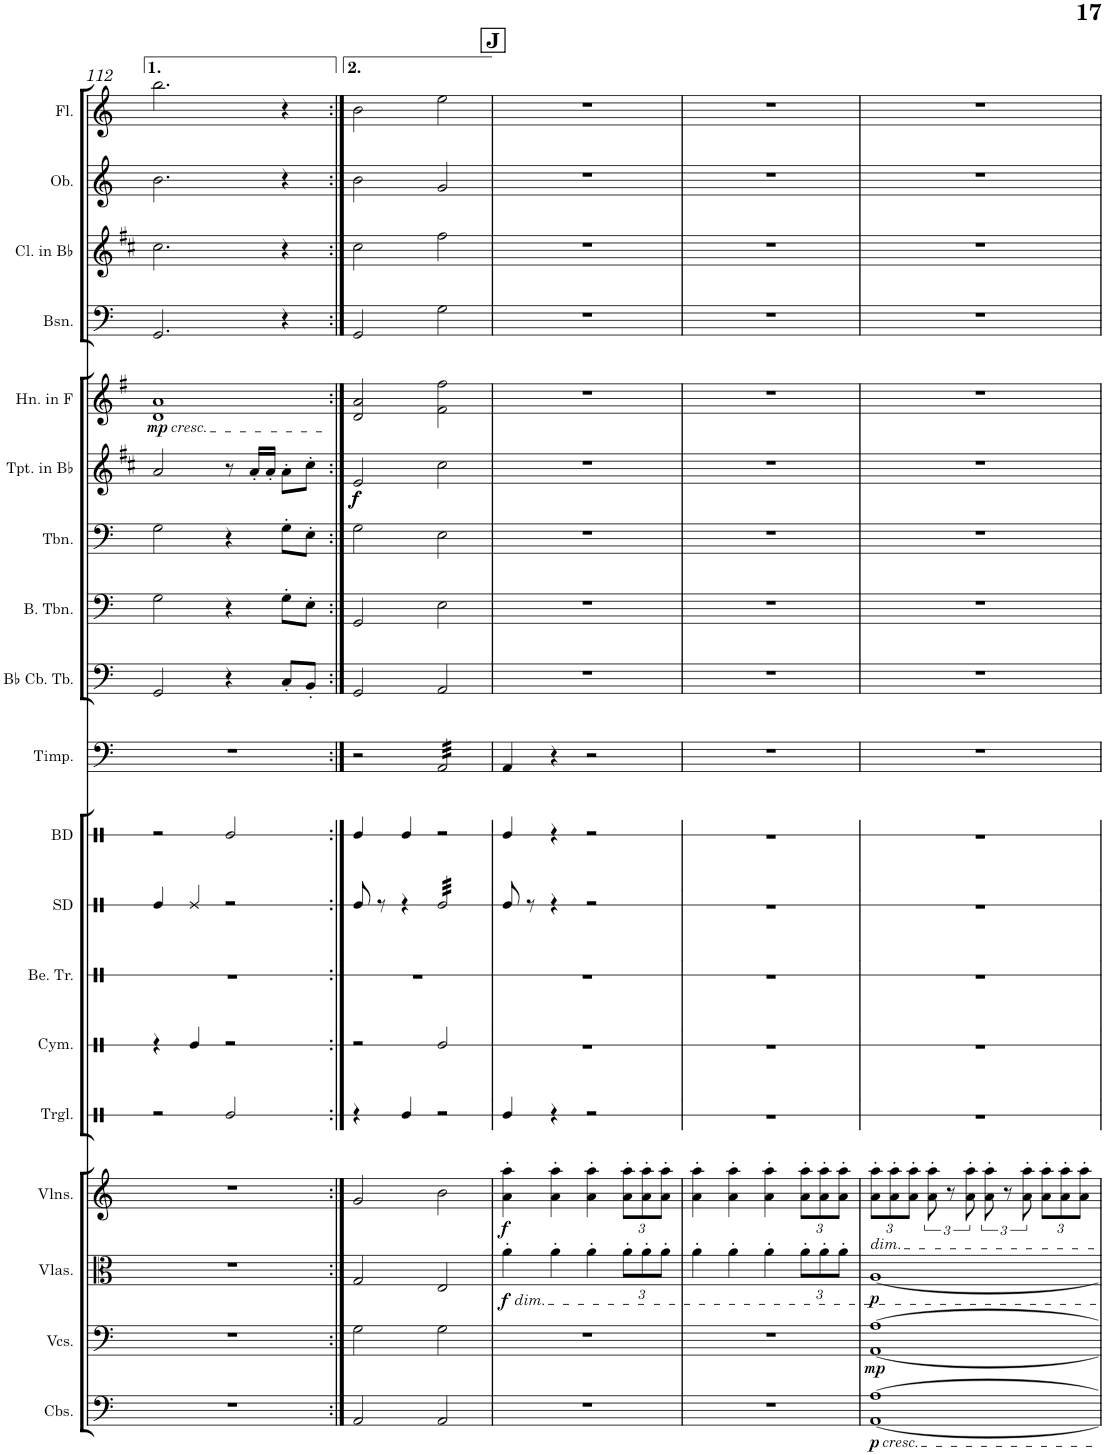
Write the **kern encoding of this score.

**kern	**dynam	**kern	**dynam	**kern	**dynam	**kern	**dynam	**kern	**kern	**kern	**kern	**kern	**kern	**kern	**kern	**kern	**kern	**dynam	**kern	**dynam	**kern	**kern	**kern	**kern
*part19	*part19	*part18	*part18	*part17	*part17	*part16	*part16	*part15	*part14	*part13	*part12	*part11	*part10	*part9	*part8	*part7	*part6	*part6	*part5	*part5	*part4	*part3	*part2	*part1
*staff19	*staff19	*staff18	*staff18	*staff17	*staff17	*staff16	*staff16	*staff15	*staff14	*staff13	*staff12	*staff11	*staff10	*staff9	*staff8	*staff7	*staff6	*staff6	*staff5	*staff5	*staff4	*staff3	*staff2	*staff1
*I"Contrabasses	*	*I"Violoncellos	*	*I"Violas	*	*I"Violins	*	*I"Triangle	*I"Cymbals	*I"Bell Tree	*I"Snare Drum	*I"Bass Drum	*I"Timpani	*I"Bb Contrabass Tuba	*I"Bass Trombone	*I"Trombone	*I"Trumpet in Bb	*	*I"Horn in F	*	*I"Bassoon	*I"Clarinet in Bb	*I"Oboe	*I"Flute
*I'Cbs.	*	*I'Vcs.	*	*I'Vlas.	*	*I'Vlns.	*	*I'Trgl.	*I'Cym.	*I'Be. Tr.	*I'SD	*I'BD	*I'Timp.	*I'Bb Cb. Tb.	*I'B. Tbn.	*I'Tbn.	*I'Tpt. in Bb	*	*I'Hn. in F	*	*I'Bsn.	*I'Cl. in Bb	*I'Ob.	*I'Fl.
!!LO:PB:g=z
*clefF4	*	*clefF4	*	*clefC3	*	*clefG2	*	*clefX	*clefX	*clefX	*clefX	*clefX	*clefF4	*clefF4	*clefF4	*clefF4	*clefG2	*	*clefG2	*	*clefF4	*clefG2	*clefG2	*clefG2
*Trd7c12	*	*	*	*	*	*	*	*	*	*	*	*	*	*	*	*	*Trd1c2	*	*Trd4c7	*	*	*Trd1c2	*	*
*k[]	*	*k[]	*	*k[]	*	*k[]	*	*k[]	*k[]	*k[]	*k[]	*k[]	*k[]	*k[]	*k[]	*k[]	*k[f#c#]	*	*k[f#]	*	*k[]	*k[f#c#]	*k[]	*k[]
*M4/4	*	*M4/4	*	*M4/4	*	*M4/4	*	*M4/4	*M4/4	*M4/4	*M4/4	*M4/4	*M4/4	*M4/4	*M4/4	*M4/4	*M4/4	*	*M4/4	*	*M4/4	*M4/4	*M4/4	*M4/4
=112	=112	=112	=112	=112	=112	=112	=112	=112	=112	=112	=112	=112	=112	=112	=112	=112	=112	=112	=112	=112	=112	=112	=112	=112
!	!	!	!	!	!	!	!	!	!	!	!	!	!	!	!	!	!	!	!LO:TX:b:i:t=cresc.	!	!	!	!	!
!	!	!	!	!	!	!	!	!	!	!	!	!	!	!	!	!	!	!	!	!LO:DY:b	!	!	!	!
1r	.	1r	.	1r	.	1r	.	2r	4r	1r	4Re/	2r	1r	2GG/	2G\	2G\	2a/	.	1d 1a	mp	2.GG/	2.cc#\	2.b\	2.bb\
.	.	.	.	.	.	.	.	.	4Re/	.	4Re/	.	.	.	.	.	.	.	.	.	.	.	.	.
.	.	.	.	.	.	.	.	2Re/	2r	.	2r	2Re/	.	4r	4r	4r	8r	.	.	.	.	.	.	.
.	.	.	.	.	.	.	.	.	.	.	.	.	.	.	.	.	16a'/LL	.	.	.	.	.	.	.
.	.	.	.	.	.	.	.	.	.	.	.	.	.	.	.	.	16a'/JJ	.	.	.	.	.	.	.
.	.	.	.	.	.	.	.	.	.	.	.	.	.	8C'/L	8G'\L	8G'\L	8a'\L	.	.	.	4r	4r	4r	4r
.	.	.	.	.	.	.	.	.	.	.	.	.	.	8BB'/J	8E'\J	8E'\J	8cc#'\J	.	.	.	.	.	.	.
=113:|!	=113:|!	=113:|!	=113:|!	=113:|!	=113:|!	=113:|!	=113:|!	=113:|!	=113:|!	=113:|!	=113:|!	=113:|!	=113:|!	=113:|!	=113:|!	=113:|!	=113:|!	=113:|!	=113:|!	=113:|!	=113:|!	=113:|!	=113:|!	=113:|!
!	!	!	!	!	!	!	!	!	!	!	!	!	!	!	!	!	!	!LO:DY:b	!	!	!	!	!	!
!	!	!	!	!	!	!	!	!	!	!	!	!	!	!	!	!	!	!LO:DY:n=1:b	!	!	!	!	!	!
2AA/	.	2G\	.	2G/	.	2g/	.	4r	2r	1r	8Re/	4Re/	2r	2GG/	2GG/	2G\	2e/	f f	2d/ 2a/	.	2GG/	2cc#\	2b\	2b\
.	.	.	.	.	.	.	.	.	.	.	8r	.	.	.	.	.	.	.	.	.	.	.	.	.
.	.	.	.	.	.	.	.	4Re/	.	.	4r	4Re/	.	.	.	.	.	.	.	.	.	.	.	.
*	*	*	*	*	*	*	*	*	*	*	*tremolo	*	*	*	*	*	*	*	*	*	*	*	*	*
*	*	*	*	*	*	*	*	*	*	*	*	*	*tremolo	*	*	*	*	*	*	*	*	*	*	*
2AA/	.	2G\	.	2E/	.	2b\	.	2r	2Re/	.	32Re/LLL	2r	32AA/LLL	2AA/	2E\	2E\	2cc#\	.	2f#\ 2ff#\	.	2G\	2ff#\	2g/	2ee\
.	.	.	.	.	.	.	.	.	.	.	32Re/	.	32AA/	.	.	.	.	.	.	.	.	.	.	.
.	.	.	.	.	.	.	.	.	.	.	32Re/	.	32AA/	.	.	.	.	.	.	.	.	.	.	.
.	.	.	.	.	.	.	.	.	.	.	32Re/	.	32AA/	.	.	.	.	.	.	.	.	.	.	.
.	.	.	.	.	.	.	.	.	.	.	32Re/	.	32AA/	.	.	.	.	.	.	.	.	.	.	.
.	.	.	.	.	.	.	.	.	.	.	32Re/	.	32AA/	.	.	.	.	.	.	.	.	.	.	.
.	.	.	.	.	.	.	.	.	.	.	32Re/	.	32AA/	.	.	.	.	.	.	.	.	.	.	.
.	.	.	.	.	.	.	.	.	.	.	32Re/	.	32AA/	.	.	.	.	.	.	.	.	.	.	.
.	.	.	.	.	.	.	.	.	.	.	32Re/	.	32AA/	.	.	.	.	.	.	.	.	.	.	.
.	.	.	.	.	.	.	.	.	.	.	32Re/	.	32AA/	.	.	.	.	.	.	.	.	.	.	.
.	.	.	.	.	.	.	.	.	.	.	32Re/	.	32AA/	.	.	.	.	.	.	.	.	.	.	.
.	.	.	.	.	.	.	.	.	.	.	32Re/	.	32AA/	.	.	.	.	.	.	.	.	.	.	.
.	.	.	.	.	.	.	.	.	.	.	32Re/	.	32AA/	.	.	.	.	.	.	.	.	.	.	.
.	.	.	.	.	.	.	.	.	.	.	32Re/	.	32AA/	.	.	.	.	.	.	.	.	.	.	.
.	.	.	.	.	.	.	.	.	.	.	32Re/	.	32AA/	.	.	.	.	.	.	.	.	.	.	.
.	.	.	.	.	.	.	.	.	.	.	32Re/JJJ	.	32AA/JJJ	.	.	.	.	.	.	.	.	.	.	.
*	*	*	*	*	*	*	*	*	*	*	*	*	*Xtremolo	*	*	*	*	*	*	*	*	*	*	*
*	*	*	*	*	*	*	*	*	*	*	*Xtremolo	*	*	*	*	*	*	*	*	*	*	*	*	*
!!LO:REH:place=s1:a:B:cj:fs=14:t=J
=114	=114	=114	=114	=114	=114	=114	=114	=114	=114	=114	=114	=114	=114	=114	=114	=114	=114	=114	=114	=114	=114	=114	=114	=114
!	!	!	!	!LO:TX:b:i:t=dim.	!	!	!	!	!	!	!	!	!	!	!	!	!	!	!	!	!	!	!	!
!	!	!	!	!	!LO:DY:b	!	!LO:DY:b	!	!	!	!	!	!	!	!	!	!	!	!	!	!	!	!	!
1r	.	1r	.	4a'\	f	4a\' 4aa\'	f	4Re/	1r	1r	8Re/	4Re/	4AA/	1r	1r	1r	1r	.	1r	.	1r	1r	1r	1r
.	.	.	.	.	.	.	.	.	.	.	8r	.	.	.	.	.	.	.	.	.	.	.	.	.
.	.	.	.	4a'\	.	4a\' 4aa\'	.	4r	.	.	4r	4r	4r	.	.	.	.	.	.	.	.	.	.	.
.	.	.	.	4a'\	.	4a\' 4aa\'	.	2r	.	.	2r	2r	2r	.	.	.	.	.	.	.	.	.	.	.
*	*	*	*	*Xbrackettup	*	*Xbrackettup	*	*	*	*	*	*	*	*	*	*	*	*	*	*	*	*	*	*
.	.	.	.	12a'\L	.	12a\' 12aa\'L	.	.	.	.	.	.	.	.	.	.	.	.	.	.	.	.	.	.
.	.	.	.	12a'\	.	12a\' 12aa\'	.	.	.	.	.	.	.	.	.	.	.	.	.	.	.	.	.	.
.	.	.	.	12a'\J	.	12a\' 12aa\'J	.	.	.	.	.	.	.	.	.	.	.	.	.	.	.	.	.	.
=115	=115	=115	=115	=115	=115	=115	=115	=115	=115	=115	=115	=115	=115	=115	=115	=115	=115	=115	=115	=115	=115	=115	=115	=115
1r	.	1r	.	4a'\	.	4a\' 4aa\'	.	1r	1r	1r	1r	1r	1r	1r	1r	1r	1r	.	1r	.	1r	1r	1r	1r
.	.	.	.	4a'\	.	4a\' 4aa\'	.	.	.	.	.	.	.	.	.	.	.	.	.	.	.	.	.	.
.	.	.	.	4a'\	.	4a\' 4aa\'	.	.	.	.	.	.	.	.	.	.	.	.	.	.	.	.	.	.
.	.	.	.	12a'\L	.	12a\' 12aa\'L	.	.	.	.	.	.	.	.	.	.	.	.	.	.	.	.	.	.
.	.	.	.	12a'\	.	12a\' 12aa\'	.	.	.	.	.	.	.	.	.	.	.	.	.	.	.	.	.	.
.	.	.	.	12a'\J	.	12a\' 12aa\'J	.	.	.	.	.	.	.	.	.	.	.	.	.	.	.	.	.	.
=116	=116	=116	=116	=116	=116	=116	=116	=116	=116	=116	=116	=116	=116	=116	=116	=116	=116	=116	=116	=116	=116	=116	=116	=116
!	!	!	!	!	!	!LO:TX:b:i:t=dim.	!	!	!	!	!	!	!	!	!	!	!	!	!	!	!	!	!	!
!LO:TX:b:i:t=cresc.	!	!	!	!	!	!	!	!	!	!	!	!	!	!	!	!	!	!	!	!	!	!	!	!
!	!LO:DY:b	!	!LO:DY:b	!	!LO:DY:b	!	!	!	!	!	!	!	!	!	!	!	!	!	!	!	!	!	!	!
[1AA [1A	p	[1AA [1A	mp	[1A	p	12a\' 12aa\'L	.	1r	1r	1r	1r	1r	1r	1r	1r	1r	1r	.	1r	.	1r	1r	1r	1r
.	.	.	.	.	.	12a\' 12aa\'	.	.	.	.	.	.	.	.	.	.	.	.	.	.	.	.	.	.
.	.	.	.	.	.	12a\' 12aa\'J	.	.	.	.	.	.	.	.	.	.	.	.	.	.	.	.	.	.
*	*	*	*	*	*	*brackettup	*	*	*	*	*	*	*	*	*	*	*	*	*	*	*	*	*	*
.	.	.	.	.	.	12a\' 12aa\'	.	.	.	.	.	.	.	.	.	.	.	.	.	.	.	.	.	.
.	.	.	.	.	.	12r	.	.	.	.	.	.	.	.	.	.	.	.	.	.	.	.	.	.
.	.	.	.	.	.	12a\' 12aa\'	.	.	.	.	.	.	.	.	.	.	.	.	.	.	.	.	.	.
.	.	.	.	.	.	12a\' 12aa\'	.	.	.	.	.	.	.	.	.	.	.	.	.	.	.	.	.	.
.	.	.	.	.	.	12r	.	.	.	.	.	.	.	.	.	.	.	.	.	.	.	.	.	.
.	.	.	.	.	.	12a\' 12aa\'	.	.	.	.	.	.	.	.	.	.	.	.	.	.	.	.	.	.
*	*	*	*	*	*	*Xbrackettup	*	*	*	*	*	*	*	*	*	*	*	*	*	*	*	*	*	*
.	.	.	.	.	.	12a\' 12aa\'L	.	.	.	.	.	.	.	.	.	.	.	.	.	.	.	.	.	.
.	.	.	.	.	.	12a\' 12aa\'	.	.	.	.	.	.	.	.	.	.	.	.	.	.	.	.	.	.
.	.	.	.	.	.	12a\' 12aa\'J	.	.	.	.	.	.	.	.	.	.	.	.	.	.	.	.	.	.
=	=	=	=	=	=	=	=	=	=	=	=	=	=	=	=	=	=	=	=	=	=	=	=	=
*-	*-	*-	*-	*-	*-	*-	*-	*-	*-	*-	*-	*-	*-	*-	*-	*-	*-	*-	*-	*-	*-	*-	*-	*-
